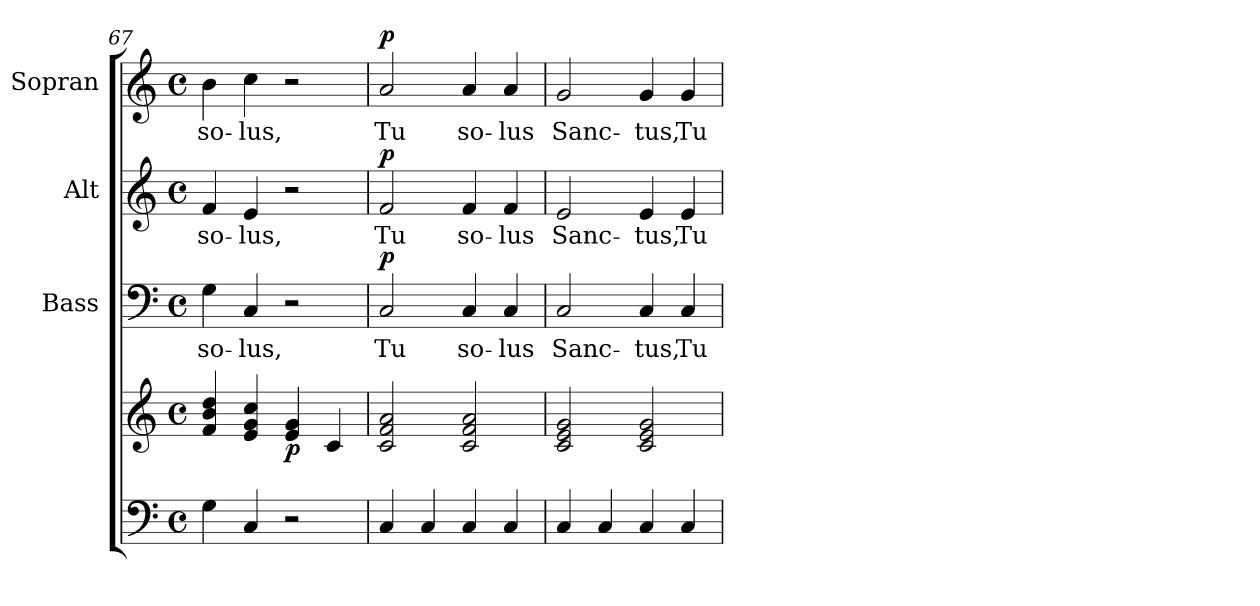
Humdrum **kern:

**kern	**kern	**dynam	**kern	**text	**dynam	**kern	**text	**dynam	**kern	**text	**dynam
*part4	*part4	*part4	*part3	*part3	*part3	*part2	*part2	*part2	*part1	*part1	*part1
*staff5	*staff4	*staff4/5	*staff3	*staff3	*staff3	*staff2	*staff2	*staff2	*staff1	*staff1	*staff1
*	*	*	*I"Bass	*	*	*I"Alt	*	*	*I"Sopran	*	*
*	*	*	*I'B.	*	*	*I'A.	*	*	*I'S.	*	*
*clefF4	*clefG2	*	*clefF4	*	*	*clefG2	*	*	*clefG2	*	*
*k[]	*k[]	*	*k[]	*	*	*k[]	*	*	*k[]	*	*
*C:	*C:	*	*C:	*	*	*C:	*	*	*C:	*	*
*M4/4	*M4/4	*	*M4/4	*	*	*M4/4	*	*	*M4/4	*	*
*met(c)	*met(c)	*	*met(c)	*	*	*met(c)	*	*	*met(c)	*	*
=67	=67	=67	=67	=67	=67	=67	=67	=67	=67	=67	=67
!	!	!	!	!LO:LY:b	!	!	!LO:LY:b	!	!	!LO:LY:b	!
4G\	4f/ 4b/ 4dd/	.	4G\	so-	.	4f/	so-	.	4b\	so-	.
!	!	!	!	!LO:LY:b	!	!	!LO:LY:b	!	!	!LO:LY:b	!
4C/	4e/ 4g/ 4cc/	.	4C/	-lus,	.	4e/	-lus,	.	4cc\	-lus,	.
!	!	!LO:DY:b	!	!	!	!	!	!	!	!	!
2r	4e/ 4g/	p	2r	.	.	2r	.	.	2r	.	.
.	4c/	.	.	.	.	.	.	.	.	.	.
!!LO:LB:g=z
=68	=68	=68	=68	=68	=68	=68	=68	=68	=68	=68	=68
!	!	!	!	!LO:LY:b	!LO:DY:a	!	!LO:LY:b	!LO:DY:a	!	!LO:LY:b	!LO:DY:a
4C/	2c/ 2f/ 2a/	.	2C/	Tu	p	2f/	Tu	p	2a/	Tu	p
4C/	.	.	.	.	.	.	.	.	.	.	.
!	!	!	!	!LO:LY:b	!	!	!LO:LY:b	!	!	!LO:LY:b	!
4C/	2c/ 2f/ 2a/	.	4C/	so-	.	4f/	so-	.	4a/	so-	.
!	!	!	!	!LO:LY:b	!	!	!LO:LY:b	!	!	!LO:LY:b	!
4C/	.	.	4C/	-lus	.	4f/	-lus	.	4a/	-lus	.
=69	=69	=69	=69	=69	=69	=69	=69	=69	=69	=69	=69
!	!	!	!	!LO:LY:b	!	!	!LO:LY:b	!	!	!LO:LY:b	!
4C/	2c/ 2e/ 2g/	.	2C/	Sanc-	.	2e/	Sanc-	.	2g/	Sanc-	.
4C/	.	.	.	.	.	.	.	.	.	.	.
!	!	!	!	!LO:LY:b	!	!	!LO:LY:b	!	!	!LO:LY:b	!
4C/	2c/ 2e/ 2g/	.	4C/	-tus,	.	4e/	-tus,	.	4g/	-tus,	.
!	!	!	!	!LO:LY:b	!	!	!LO:LY:b	!	!	!LO:LY:b	!
4C/	.	.	4C/	Tu	.	4e/	Tu	.	4g/	Tu	.
=	=	=	=	=	=	=	=	=	=	=	=
*-	*-	*-	*-	*-	*-	*-	*-	*-	*-	*-	*-
